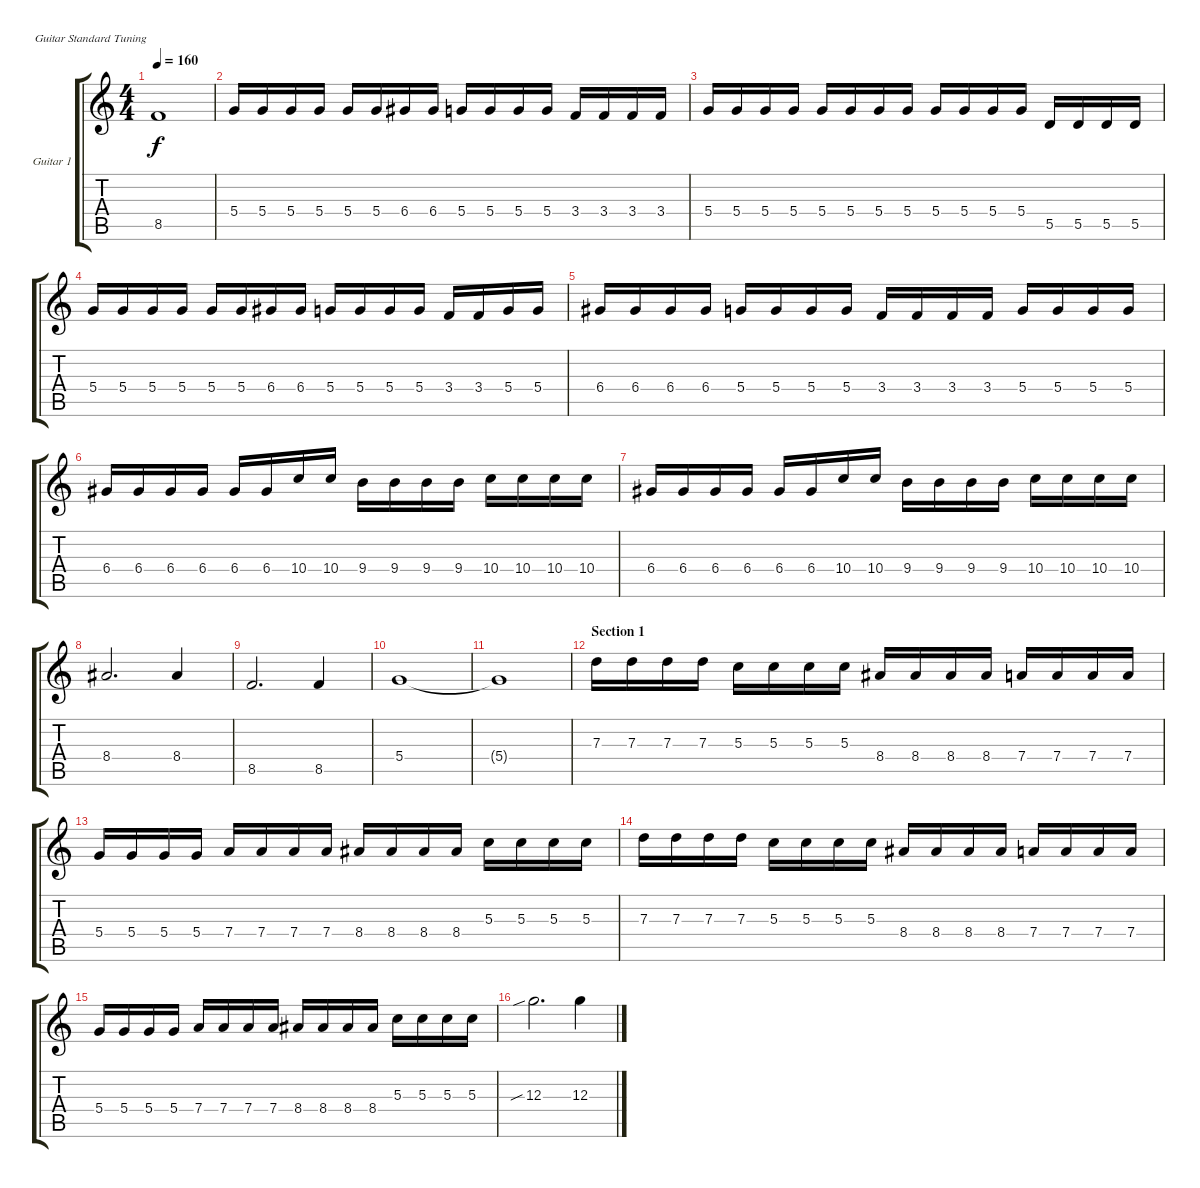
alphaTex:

\defaultSystemsLayout 4
\bracketExtendMode groupsimilarinstruments
\firstSystemTrackNameOrientation horizontal
\otherSystemsTrackNameOrientation horizontal
\track ("Guitar 1" "Guitar 1") {instrument distortionguitar}
\staff {score tabs}
\tuning (E4 B3 G3 D3 A2 E2)
\ts (4 4)
\tempo 160
\clef g2
\ks aminor
8.5.1{dy f} |
5.4.16 5.4.16 5.4.16 5.4.16 5.4.16 5.4.16 6.4.16 6.4.16 5.4.16 5.4.16 5.4.16 5.4.16 3.4.16 3.4.16 3.4.16 3.4.16 |
5.4.16 5.4.16 5.4.16 5.4.16 5.4.16 5.4.16 5.4.16 5.4.16 5.4.16 5.4.16 5.4.16 5.4.16 5.5.16 5.5.16 5.5.16 5.5.16 |
5.4.16 5.4.16 5.4.16 5.4.16 5.4.16 5.4.16 6.4.16 6.4.16 5.4.16 5.4.16 5.4.16 5.4.16 3.4.16 3.4.16 5.4.16 5.4.16 |
6.4.16 6.4.16 6.4.16 6.4.16 5.4.16 5.4.16 5.4.16 5.4.16 3.4.16 3.4.16 3.4.16 3.4.16 5.4.16 5.4.16 5.4.16 5.4.16 |
6.4.16 6.4.16 6.4.16 6.4.16 6.4.16 6.4.16 10.4.16 10.4.16 9.4.16 9.4.16 9.4.16 9.4.16 10.4.16 10.4.16 10.4.16 10.4.16 |
6.4.16 6.4.16 6.4.16 6.4.16 6.4.16 6.4.16 10.4.16 10.4.16 9.4.16 9.4.16 9.4.16 9.4.16 10.4.16 10.4.16 10.4.16 10.4.16 |
8.4.2{d} 8.4.4 |
8.5.2{d} 8.5.4 |
5.4.1 |
5.4{t}.1 |
\section ("" "Section 1")
7.3.16 7.3.16 7.3.16 7.3.16 5.3.16 5.3.16 5.3.16 5.3.16 8.4.16 8.4.16 8.4.16 8.4.16 7.4.16 7.4.16 7.4.16 7.4.16 |
5.4.16 5.4.16 5.4.16 5.4.16 7.4.16 7.4.16 7.4.16 7.4.16 8.4.16 8.4.16 8.4.16 8.4.16 5.3.16 5.3.16 5.3.16 5.3.16 |
7.3.16 7.3.16 7.3.16 7.3.16 5.3.16 5.3.16 5.3.16 5.3.16 8.4.16 8.4.16 8.4.16 8.4.16 7.4.16 7.4.16 7.4.16 7.4.16 |
5.4.16 5.4.16 5.4.16 5.4.16 7.4.16 7.4.16 7.4.16 7.4.16 8.4.16 8.4.16 8.4.16 8.4.16 5.3.16 5.3.16 5.3.16 5.3.16 |
12.3{sib}.2{d} 12.3{sl}.4
